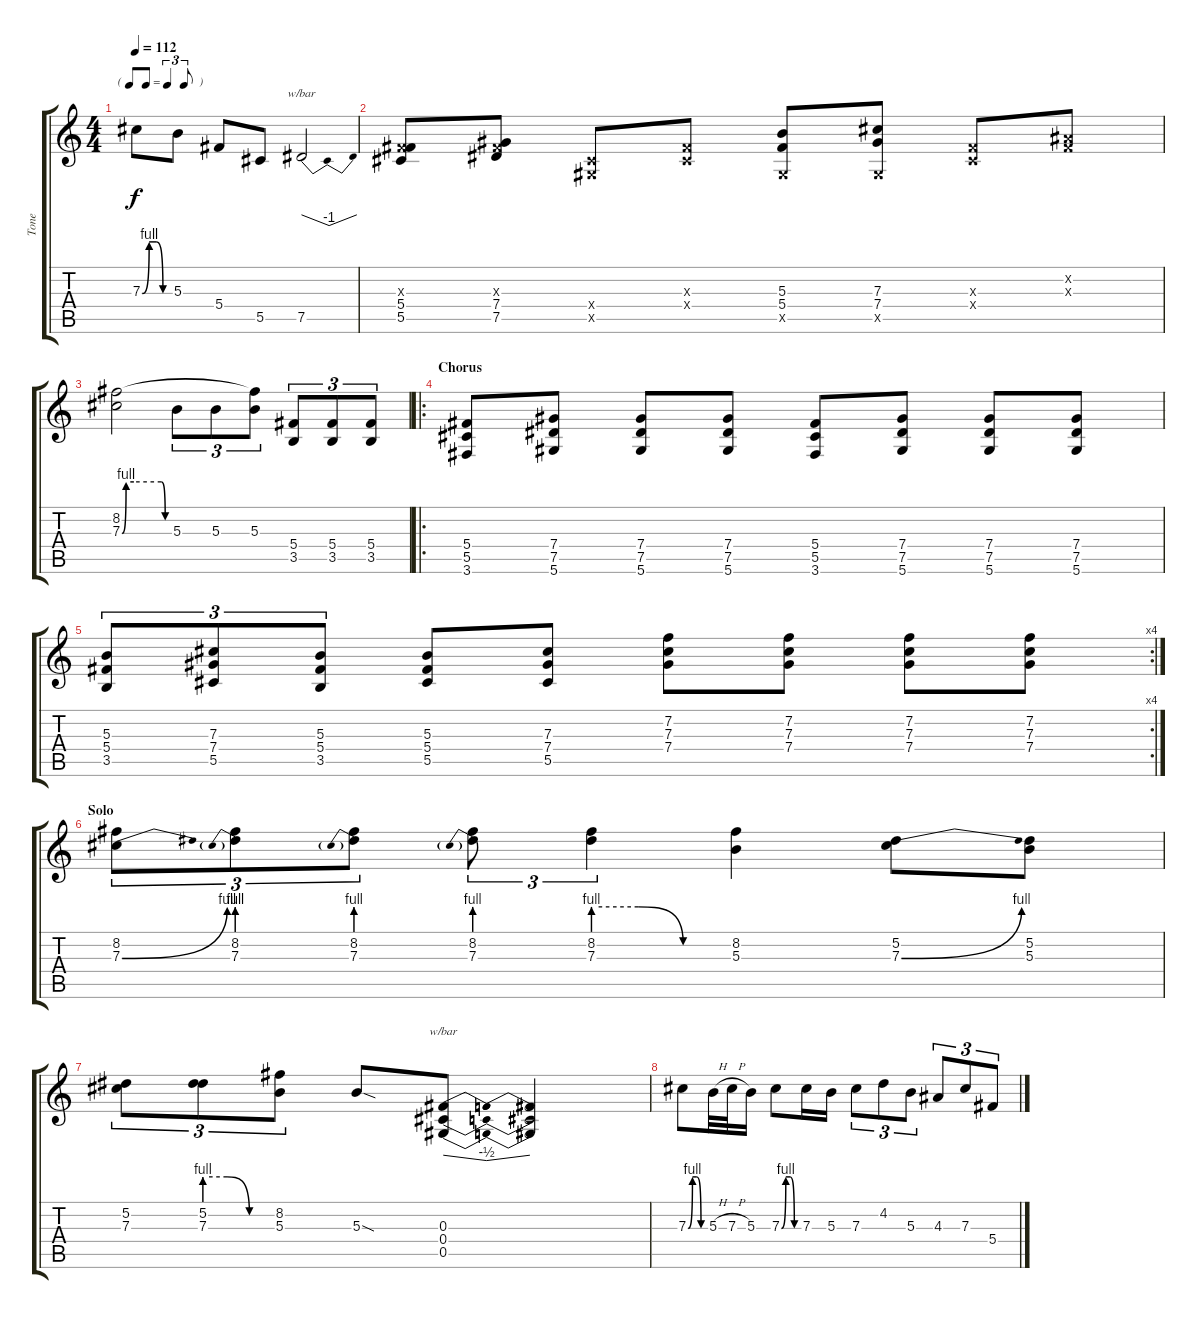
\track ("Tone" "Tone") {instrument distortionguitar}
\staff {score tabs}
\tuning (Eb4 Bb3 Gb3 Db3 Ab2 Eb2) {hide}
\ts (4 4)
\tf triplet8th
\tempo 112
\clef g2
\ks c
7.3{be (custom 0 0 15 4 30 4 45 0 60 0)}.8{dy f} 5.3.8 5.4.8 5.5.8 7.5.2{tbe (dip default 0 0 30 -4 60 0)} |
(0.3{x} 5.4 5.5).8 (0.3{x} 7.4 7.5).8 (0.4{x} 0.5{x}).8 (0.3{x} 0.4{x}).8 (5.3 5.4 0.5{x}).8 (7.3 7.4 0.5{x}).8 (0.3{x} 0.4{x}).8 (0.2{x} 0.3{x}).8 |
(8.2 7.3{be (custom 0 0 5 4 15 4 50 4 55 0 60 0)}).2 5.3.8{tu (3 2)} 5.3.8{tu (3 2)} (8.2{t} 5.3).8{tu (3 2)} (5.4 3.5).8{tu (3 2)} (5.4 3.5).8{tu (3 2)} (5.4 3.5).8{tu (3 2)} |
\ro
\section ("" "Chorus")
(5.4 5.5 3.6).8 (7.4 7.5 5.6).8 (7.4 7.5 5.6).8 (7.4 7.5 5.6).8 (5.4 5.5 3.6).8 (7.4 7.5 5.6).8 (7.4 7.5 5.6).8 (7.4 7.5 5.6).8 |
\rc 4
(5.3 5.4 3.5).8{tu (3 2)} (7.3 7.4 5.5).8{tu (3 2)} (5.3 5.4 3.5).8{tu (3 2)} (5.3 5.4 5.5).8 (7.3 7.4 5.5).8 (7.2 7.3 7.4).8 (7.2 7.3 7.4).8 (7.2 7.3 7.4).8 (7.2 7.3 7.4).8 |
\section ("" "Solo")
(8.2 7.3{be (bend 0 0 60 4)}).8{tu (3 2)} (8.2 7.3{be (prebend 0 4 60 4)}).8{tu (3 2)} (8.2 7.3{be (prebend 0 4 60 4)}).8{tu (3 2)} (8.2 7.3{be (prebend 0 4 60 4)}).8{tu (3 2)} (8.2 7.3{be (custom 0 4 20 4 40 0 60 0)}).4{tu (3 2)} (8.2 5.3).4 (5.2 7.3{be (bend 0 0 60 4)}).8 (5.2 5.3).8 |
(5.2 7.3).8{tu (3 2)} (5.2 7.3{be (custom 0 4 20 4 40 0 60 0)}).8{tu (3 2)} (8.2 5.3).8{tu (3 2)} 5.3{sod}.8 (0.3 0.4 0.5).8{tbe (dip default 0 0 30 -2 60 0)} (0.3{t} 0.4{t} 0.5{t}).2 |
7.3{be (custom 0 0 15 4 30 4 45 0 60 0)}.8 5.3{h}.32 7.3{h}.32 5.3.16 7.3{be (custom 0 0 15 4 30 4 45 0 60 0)}.8 7.3.16 5.3.16 7.3.8{tu (3 2)} 4.2.8{tu (3 2)} 5.3.8{tu (3 2)} 4.3.8{tu (3 2)} 7.3.8{tu (3 2)} 5.4.8{tu (3 2)}
